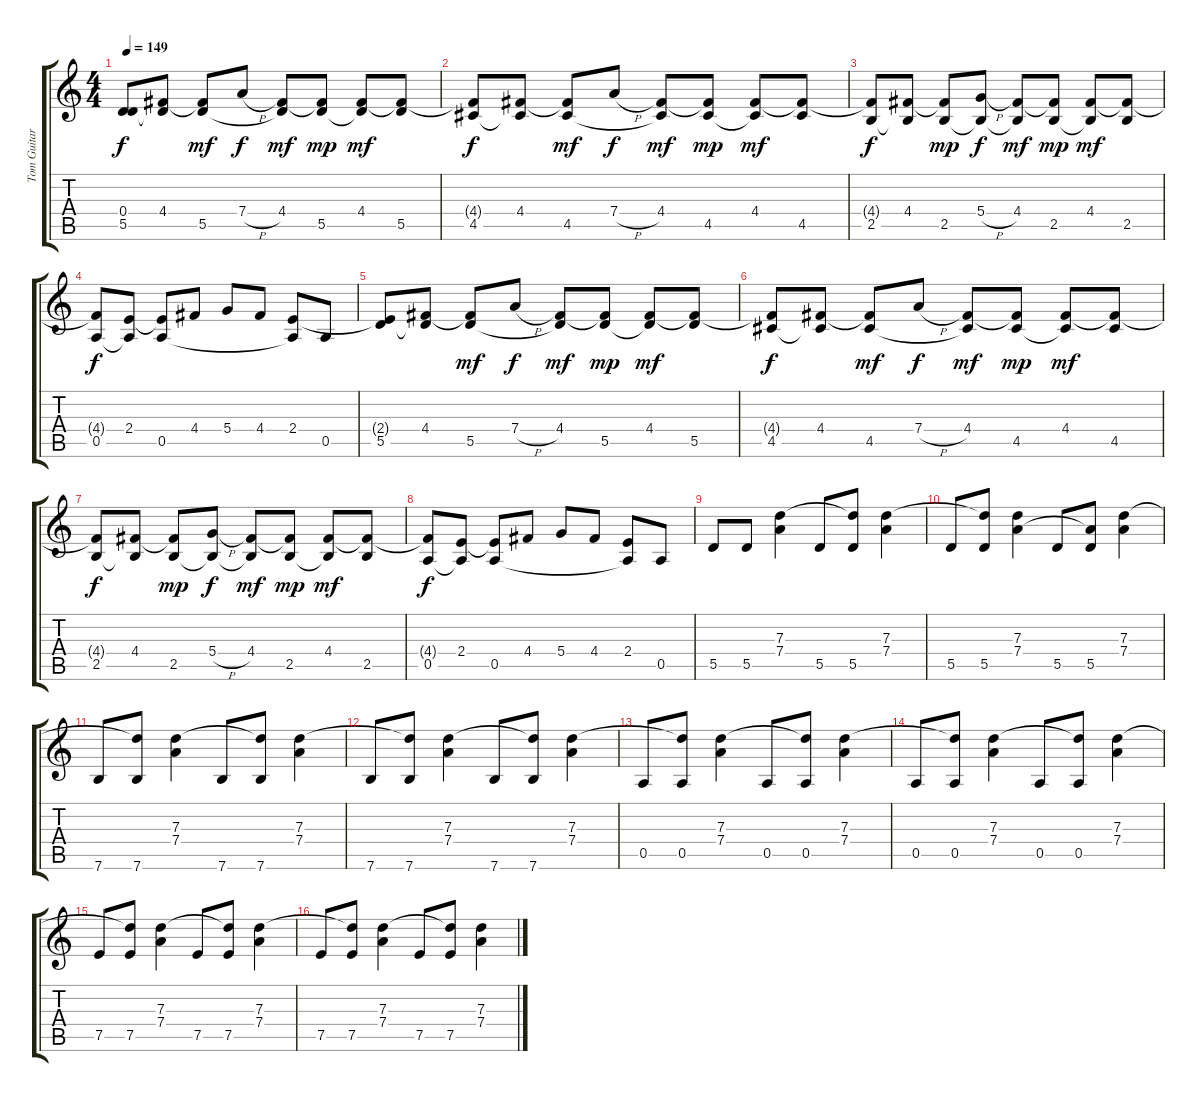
\track ("Tom Guitar 1" "Tom Guitar") {instrument electricguitarclean}
\staff {score tabs}
\tuning (E4 B3 G3 D3 A2 E2) {hide}
\ts (4 4)
\tempo 149
\clef g2
\ks c
(0.4 5.5).8{dy f instrument electricguitarclean} (4.4 5.5{t}).8 (4.4{t} 5.5).8{dy mf} 7.4{h}.8{dy f} (4.4 5.5{t}).8{dy mf} (4.4{t} 5.5).8{dy mp} (4.4 5.5{t}).8{dy mf} (4.4{t} 5.5).8 |
(4.4{t} 4.5).8{dy f} (4.4 4.5{t}).8 (4.4{t} 4.5).8{dy mf} 7.4{h}.8{dy f} (4.4 4.5{t}).8{dy mf} (4.4{t} 4.5).8{dy mp} (4.4 4.5{t}).8{dy mf} (4.4{t} 4.5).8 |
(4.4{t} 2.5).8{dy f} (4.4 2.5{t}).8 (4.4{t} 2.5).8{dy mp} (5.4{h} 2.5{t}).8{dy f} (4.4 2.5{t}).8{dy mf} (4.4{t} 2.5).8{dy mp} (4.4 2.5{t}).8{dy mf} (4.4{t} 2.5).8 |
(4.4{t} 0.5).8{dy f} (2.4 0.5{t}).8 (2.4{t} 0.5).8 4.4.8 5.4.8 4.4.8 (2.4 0.5{t}).8 0.5.8 |
(2.4{t} 5.5).8 (4.4 5.5{t}).8 (4.4{t} 5.5).8{dy mf} 7.4{h}.8{dy f} (4.4 5.5{t}).8{dy mf} (4.4{t} 5.5).8{dy mp} (4.4 5.5{t}).8{dy mf} (4.4{t} 5.5).8 |
(4.4{t} 4.5).8{dy f} (4.4 4.5{t}).8 (4.4{t} 4.5).8{dy mf} 7.4{h}.8{dy f} (4.4 4.5{t}).8{dy mf} (4.4{t} 4.5).8{dy mp} (4.4 4.5{t}).8{dy mf} (4.4{t} 4.5).8 |
(4.4{t} 2.5).8{dy f} (4.4 2.5{t}).8 (4.4{t} 2.5).8{dy mp} (5.4{h} 2.5{t}).8{dy f} (4.4 2.5{t}).8{dy mf} (4.4{t} 2.5).8{dy mp} (4.4 2.5{t}).8{dy mf} (4.4{t} 2.5).8 |
(4.4{t} 0.5).8{dy f} (2.4 0.5{t}).8 (2.4{t} 0.5).8 4.4.8 5.4.8 4.4.8 (2.4 0.5{t}).8 0.5.8 |
5.5.8 5.5.8 (7.3 7.4).4 5.5.8 (7.3{t} 5.5).8 (7.3 7.4).4 |
5.5.8 (7.3{t} 5.5).8 (7.3 7.4).4 5.5.8 (7.4{t} 5.5).8 (7.3 7.4).4 |
7.6.8 (7.3{t} 7.6).8 (7.3 7.4).4 7.6.8 (7.3{t} 7.6).8 (7.3 7.4).4 |
7.6.8 (7.3{t} 7.6).8 (7.3 7.4).4 7.6.8 (7.3{t} 7.6).8 (7.3 7.4).4 |
0.5.8 (7.3{t} 0.5).8 (7.3 7.4).4 0.5.8 (7.3{t} 0.5).8 (7.3 7.4).4 |
0.5.8 (7.3{t} 0.5).8 (7.3 7.4).4 0.5.8 (7.3{t} 0.5).8 (7.3 7.4).4 |
7.5.8 (7.3{t} 7.5).8 (7.3 7.4).4 7.5.8 (7.3{t} 7.5).8 (7.3 7.4).4 |
7.5.8 (7.3{t} 7.5).8 (7.3 7.4).4 7.5.8 (7.3{t} 7.5).8 (7.3 7.4).4
